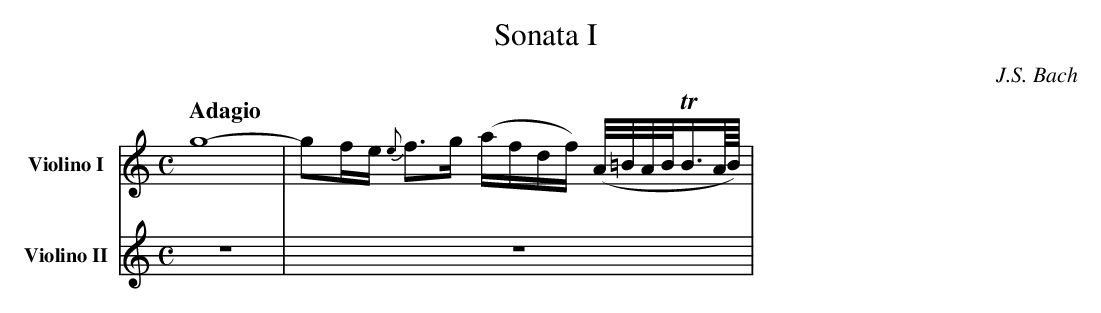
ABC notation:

X:1
T: Sonata I
C: J.S. Bach
M: C
Q:"Adagio"
L: 1/8
K:C
V:1 clef=treble name="Violino I"      sname="Vl. I"
V:2 clef=treble name="Violino II"     sname="Vl. II"  space=+10
V:3 clef=bass   name="Violoncello\\<Vla. da Gamba>" sname="Vc."
[V:1]  g8-|gf/e/ {e}f>g (a/f/d/f/) (A//=B//A//B//TB3//A///B///)|
[V:2] z8 | z8 |
